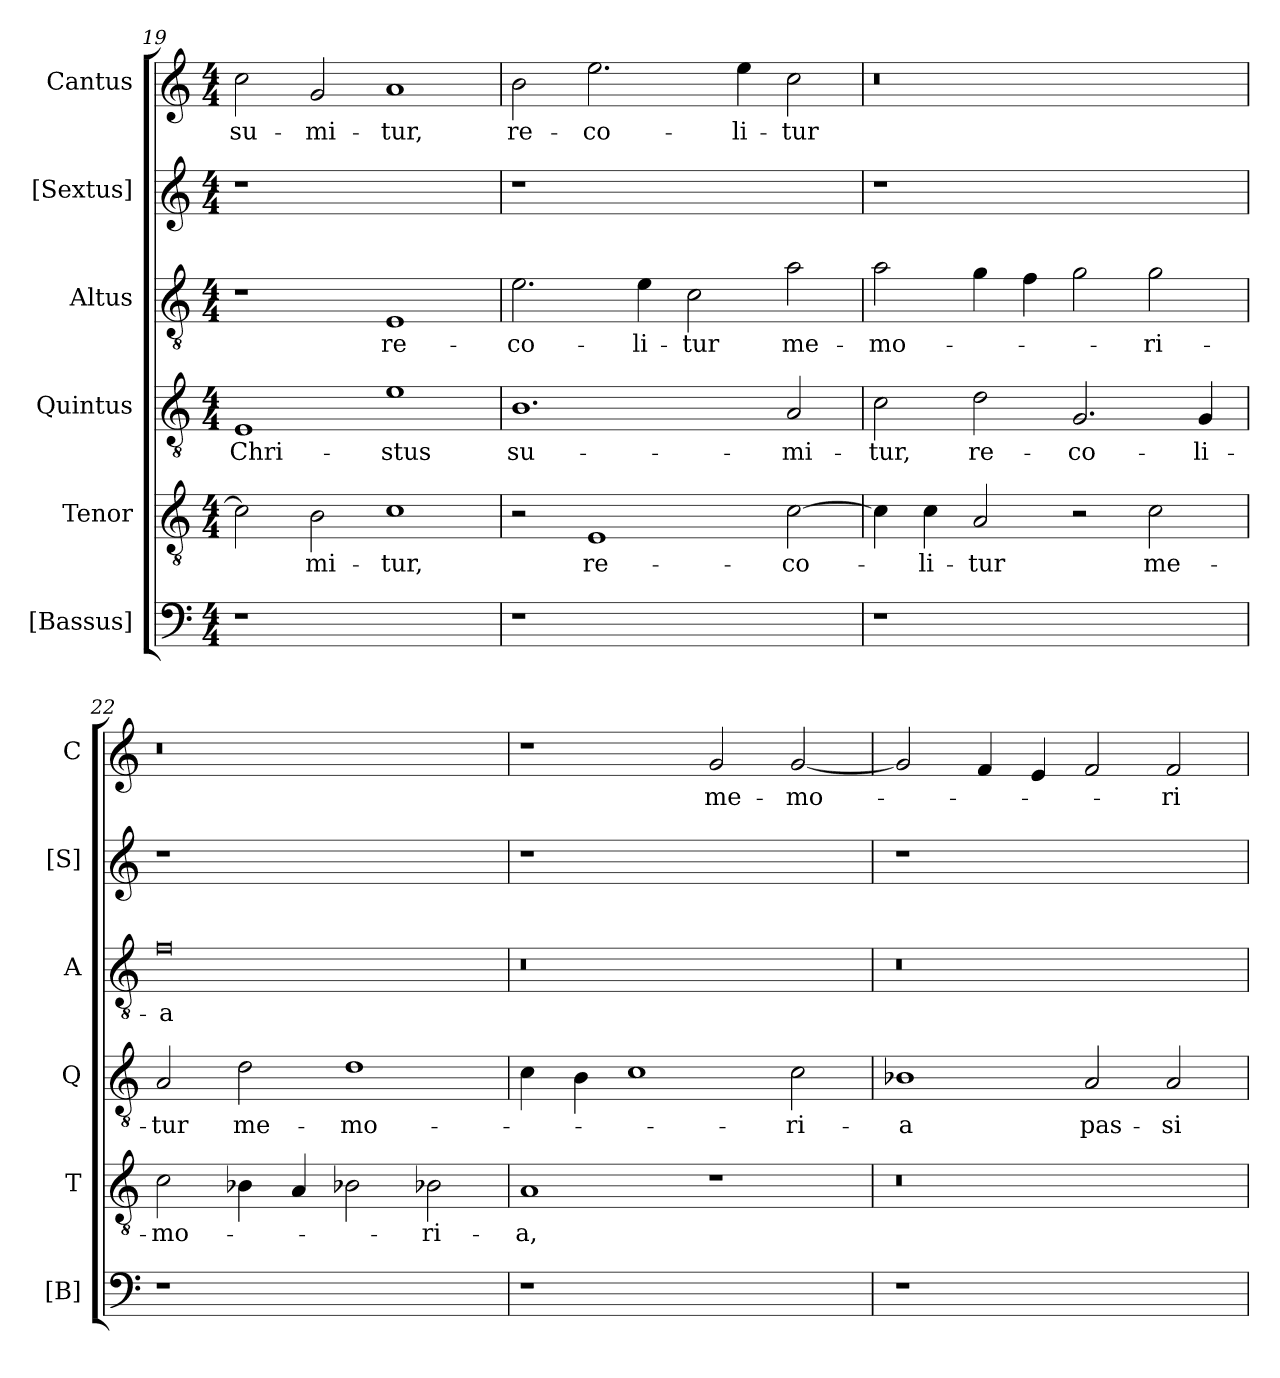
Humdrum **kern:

**kern	**kern	**text	**kern	**text	**kern	**text	**kern	**kern	**text
*part6	*part5	*part5	*part4	*part4	*part3	*part3	*part2	*part1	*part1
*staff6	*staff5	*staff5	*staff4	*staff4	*staff3	*staff3	*staff2	*staff1	*staff1
*I"[Bassus]	*I"Tenor	*	*I"Quintus	*	*I"Altus	*	*I"[Sextus]	*I"Cantus	*
*I'[B]	*I'T	*	*I'Q	*	*I'A	*	*I'[S]	*I'C	*
*clefF4	*clefGv2	*	*clefGv2	*	*clefGv2	*	*clefG2	*clefG2	*
*k[]	*k[]	*	*k[]	*	*k[]	*	*k[]	*k[]	*
*C:	*C:	*	*C:	*	*C:	*	*C:	*C:	*
*M4/4	*M4/4	*	*M4/4	*	*M4/4	*	*M4/4	*M4/4	*
=19	=19	=19	=19	=19	=19	=19	=19	=19	=19
1r	2c\]	.	1E/	Chri-	1r	.	1r	2cc\	su-
.	2B\	-mi-	.	.	.	.	.	2g/	-mi-
1ryy	1c\	-tur,	1e\	-stus	1E/	re-	1ryy	1a/	-tur,
=20	=20	=20	=20	=20	=20	=20	=20	=20	=20
1r	2r	.	1.B\	su-	2.e\	-co-	1r	2b\	re-
.	1E/	re-	.	.	.	.	.	2.ee\	-co-
.	.	.	.	.	4e\	-li-	.	.	.
1ryy	.	.	.	.	2c\	-tur	1ryy	.	.
.	.	.	.	.	.	.	.	4ee\	-li-
.	[2c\	-co-	2A/	-mi-	2a\	me-	.	2cc\	-tur
=21	=21	=21	=21	=21	=21	=21	=21	=21	=21
!	!	!	!	!	!	!	!	!LO:N:vis=0	!
1r	4c\]	.	2c\	-tur,	2a\	-mo-	1r	1r	.
.	4c\	-li-	.	.	.	.	.	.	.
.	2A/	-tur	2d\	re-	4g\	.	.	.	.
.	.	.	.	.	4f\	.	.	.	.
1ryy	2r	.	2.G/	-co-	2g\	.	1ryy	1ryy	.
.	2c\	me-	.	.	2g\	-ri-	.	.	.
.	.	.	4G/	-li-	.	.	.	.	.
=22	=22	=22	=22	=22	=22	=22	=22	=22	=22
!	!	!	!	!	!	!	!	!LO:N:vis=0	!
1r	2c\	-mo-	2A/	-tur	0f\	-a	1r	1r	.
.	4B-X\	.	2d\	me-	.	.	.	.	.
.	4A/	.	.	.	.	.	.	.	.
1ryy	2B-X\	.	1d\	-mo-	.	.	1ryy	1ryy	.
.	2B-X\	-ri-	.	.	.	.	.	.	.
=23	=23	=23	=23	=23	=23	=23	=23	=23	=23
!	!	!	!	!	!LO:N:vis=0	!	!	!	!
1r	1A/	-a,	4c\	.	1r	.	1r	1r	.
.	.	.	4B\	.	.	.	.	.	.
.	.	.	1c\	.	.	.	.	.	.
1ryy	1r	.	.	.	1ryy	.	1ryy	2g/	me-
.	.	.	2c\	-ri-	.	.	.	[2g/	-mo-
=24	=24	=24	=24	=24	=24	=24	=24	=24	=24
!	!LO:N:vis=0	!	!	!	!LO:N:vis=0	!	!	!	!
1r	1r	.	1B-X\	-a	1r	.	1r	2g/]	.
.	.	.	.	.	.	.	.	4f/	.
.	.	.	.	.	.	.	.	4e/	.
1ryy	1ryy	.	2A/	pas-	1ryy	.	1ryy	2f/	.
.	.	.	2A/	-si-	.	.	.	2f/	-ri-
=	=	=	=	=	=	=	=	=	=
*-	*-	*-	*-	*-	*-	*-	*-	*-	*-
